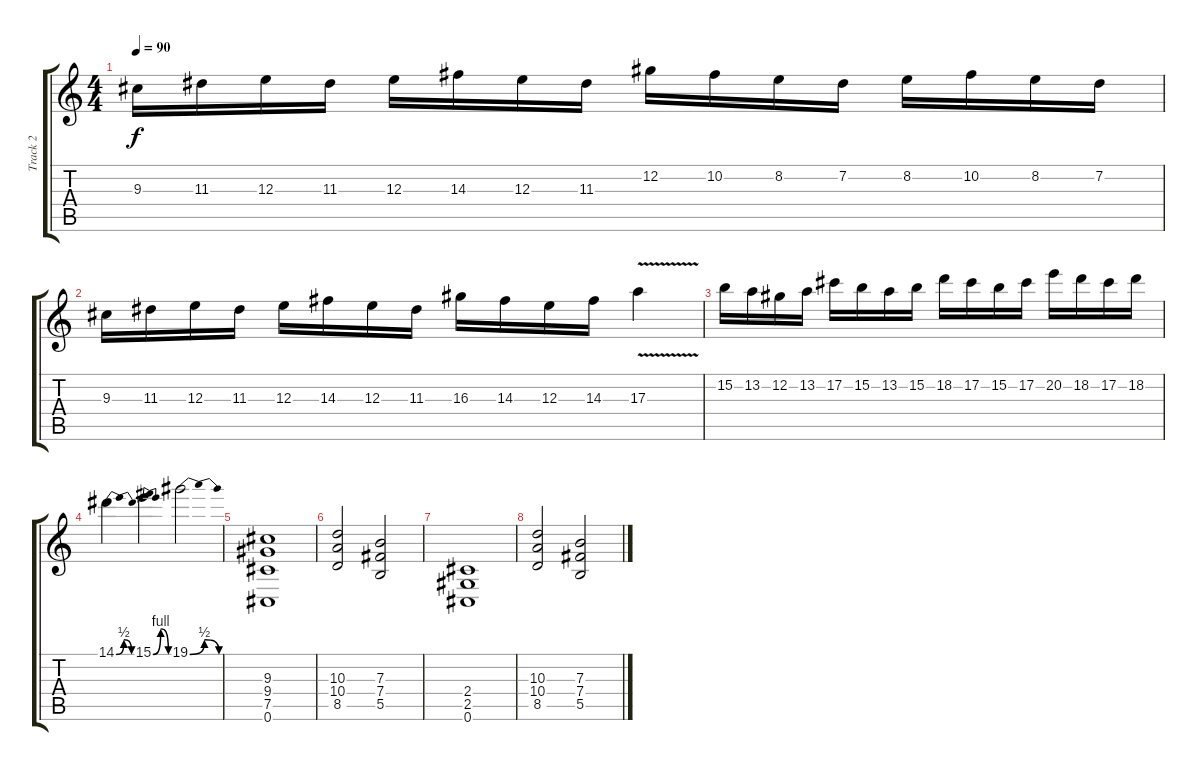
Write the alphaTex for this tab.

\track ("Track 2" "Track 2") {instrument acousticguitarsteel}
\staff {score tabs}
\tuning (Db4 Ab3 E3 B2 Gb2 Db2) {hide}
\ts (4 4)
\tempo 90
\clef g2
\ks c
9.3.16{dy f} 11.3.16 12.3.16 11.3.16 12.3.16 14.3.16 12.3.16 11.3.16 12.2.16 10.2.16 8.2.16 7.2.16 8.2.16 10.2.16 8.2.16 7.2.16 |
9.3.16 11.3.16 12.3.16 11.3.16 12.3.16 14.3.16 12.3.16 11.3.16 16.3.16 14.3.16 12.3.16 14.3.16 17.3{v}.4 |
15.2.16 13.2.16 12.2.16 13.2.16 17.2.16 15.2.16 13.2.16 15.2.16 18.2.16 17.2.16 15.2.16 17.2.16 20.2.16 18.2.16 17.2.16 18.2.16 |
14.1{be (bendrelease 0 0 15 2 44 2 60 0)}.4 15.1{be (bendrelease 0 0 15 4 46 4 60 0)}.4 19.1{be (bendrelease 0 0 15 2 44 2 60 0)}.2 |
(9.3 9.4 7.5 0.6).1 |
(10.3 10.4 8.5).2 (7.3 7.4 5.5).2 |
(2.4 2.5 0.6).1 |
(10.3 10.4 8.5).2 (7.3 7.4 5.5).2
